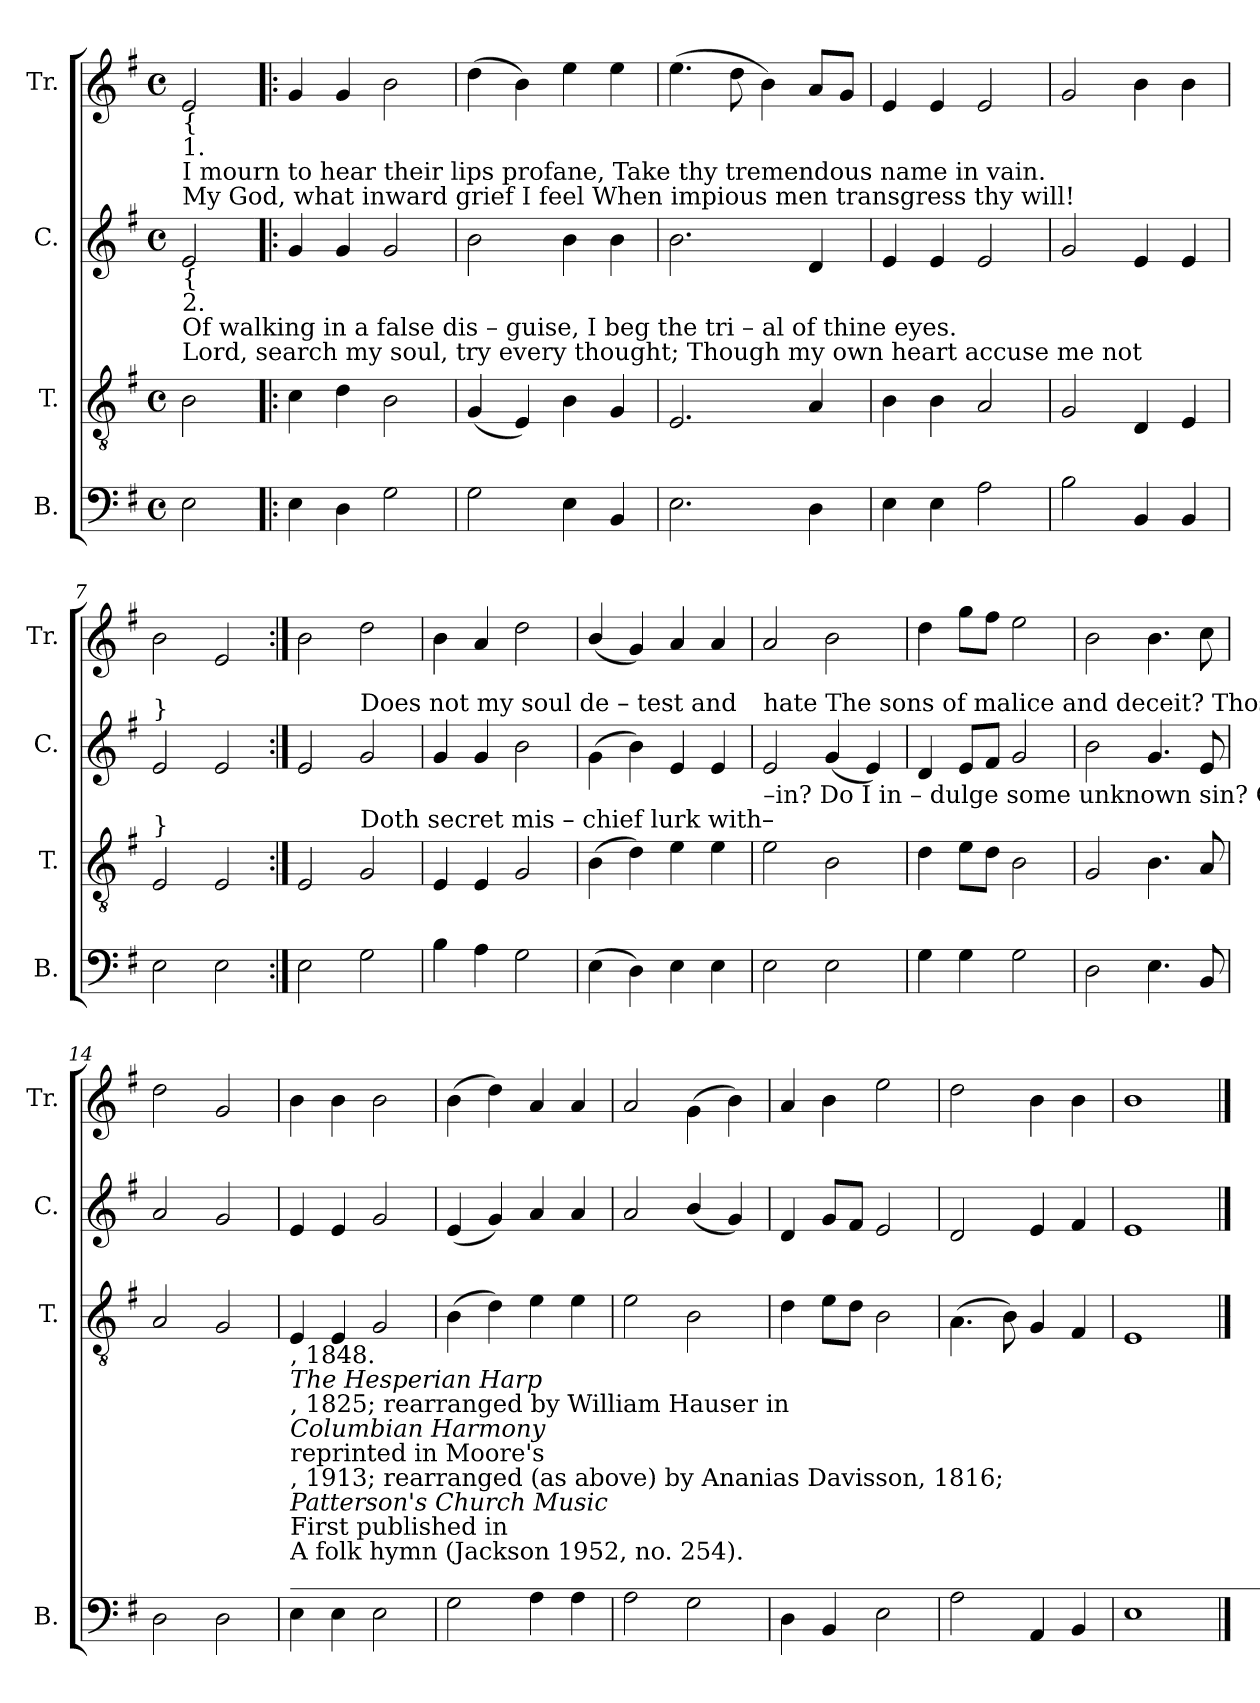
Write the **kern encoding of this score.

**kern	**kern	**kern	**kern
*part4	*part3	*part2	*part1
*staff4	*staff3	*staff2	*staff1
*I"B.	*I"T.	*I"C.	*I"Tr.
*I'B.	*I'T.	*I'C.	*I'Tr.
*clefF4	*clefGv2	*clefG2	*clefG2
*k[f#]	*k[f#]	*k[f#]	*k[f#]
*M4/4	*M4/4	*M4/4	*M4/4
*met(c)	*met(c)	*met(c)	*met(c)
*MM130	*MM130	*MM130	*MM130
=1	=1	=1	=1
!	!	!LO:TX:a:t=My  God, what inward grief I  feel         When impious men transgress thy will!	!
!	!	!LO:TX:a:t=I  mourn to hear their lips profane,         Take   thy  tremendous  name  in vain.	!
!	!	!LO:TX:a:t=1.	!
!	!	!LO:TX:a:t={	!
!	!LO:TX:a:t=Lord, search my soul, try every thought;  Though my own heart accuse me not	!	!
!	!LO:TX:a:t=Of   walking  in   a    false  dis  – guise,       I   beg  the  tri – al  of  thine eyes.	!	!
!	!LO:TX:a:t=2.	!	!
!	!LO:TX:a:t={	!	!
2E\	2B\	2e/	2e/
=2!|:	=2!|:	=2!|:	=2!|:
4E\	4c\	4g/	4g/
4D\	4d\	4g/	4g/
2G\	2B\	2g/	2b\
=3	=3	=3	=3
2G\	(<4G/	2b\	(>4dd\
.	4E/)	.	4b\)
4E\	4B\	4b\	4ee\
4BB/	4G/	4b\	4ee\
=4	=4	=4	=4
2.E\	2.E/	2.b\	(>4.ee\
.	.	.	8dd\
.	.	.	4b\)
4D\	4A/	4d/	8a/L
.	.	.	8g/J
=5	=5	=5	=5
4E\	4B\	4e/	4e/
4E\	4B\	4e/	4e/
2A\	2A/	2e/	2e/
=6	=6	=6	=6
2B\	2G/	2g/	2g/
4BB/	4D/	4e/	4b\
4BB/	4E/	4e/	4b\
=7	=7	=7	=7
!	!	!LO:TX:a:t=}	!
!	!LO:TX:a:t=}	!	!
2E\	2E/	2e/	2b\
2E\	2E/	2e/	2e/
=8:|!	=8:|!	=8:|!	=8:|!
2E\	2E/	2e/	2b\
!	!	!LO:TX:a:t=Does not my  soul      de    –     test   and	!
!	!LO:TX:a:t=Doth  secret    mis  –   chief      lurk  with–	!	!
2G\	2G/	2g/	2dd\
=9	=9	=9	=9
4B\	4E/	4g/	4b\
4A\	4E/	4g/	4a/
2G\	2G/	2b\	2dd\
=10	=10	=10	=10
(>4E\	(>4B\	(>4g\	(<4b/
4D\)	4d\)	4b\)	4g/)
4E\	4e\	4e/	4a/
4E\	4e\	4e/	4a/
!!LO:LB:g=z
=11	=11	=11	=11
!	!	!LO:TX:a:t=hate  The  sons   of      malice   and   deceit?  Those  that oppose thy laws and  thee,  I    count them  e   –  ne  –  mies  to   me.	!
!	!LO:TX:a:t=–in?   Do      I   in – dulge some unknown sin?  O  turn my feet when – e'er  I  stray,  And   lead  me  in     thy      perfect   way.	!	!
2E\	2e\	2e/	2a/
2E\	2B\	(<4g/	2b\
.	.	4e/)	.
=12	=12	=12	=12
4G\	4d\	4d/	4dd\
4G\	8e\L	8e/L	8gg\L
.	8d\J	8f#/J	8ff#\J
2G\	2B\	2g/	2ee\
=13	=13	=13	=13
2D\	2G/	2b\	2b\
4.E\	4.B\	4.g/	4.b\
8BB/	8A/	8e/	8cc\
=14	=14	=14	=14
2D\	2A/	2a/	2dd\
2D\	2G/	2g/	2g/
=15	=15	=15	=15
!LO:TX:a:t=______________________________________________________________________________________________	!	!	!
!LO:TX:a:t=A folk hymn (Jackson 1952, no. 254).	!	!	!
!LO:TX:a:t=First published in	!	!	!
!LO:TX:a:i:t=Patterson's Church Music	!	!	!
!LO:TX:a:t=, 1913; rearranged (as above) by Ananias Davisson, 1816;	!	!	!
!LO:TX:a:t=reprinted in Moore's	!	!	!
!LO:TX:a:i:t=Columbian Harmony	!	!	!
!LO:TX:a:t=, 1825; rearranged by William Hauser in	!	!	!
!LO:TX:a:i:t=The Hesperian Harp	!	!	!
!LO:TX:a:t=, 1848.	!	!	!
4E\	4E/	4e/	4b\
4E\	4E/	4e/	4b\
2E\	2G/	2g/	2b\
=16	=16	=16	=16
2G\	(>4B\	(<4e/	(>4b\
.	4d\)	4g/)	4dd\)
4A\	4e\	4a/	4a/
4A\	4e\	4a/	4a/
=17	=17	=17	=17
2A\	2e\	2a/	2a/
2G\	2B\	(<4b/	(>4g\
.	.	4g/)	4b\)
=18	=18	=18	=18
4D\	4d\	4d/	4a/
4BB/	8e\L	8g/L	4b\
.	8d\J	8f#/J	.
2E\	2B\	2e/	2ee\
=19	=19	=19	=19
2A\	(>4.A\	2d/	2dd\
.	8B\)	.	.
4AA/	4G/	4e/	4b\
4BB/	4F#/	4f#/	4b\
=20	=20	=20	=20
1E	1E	1e	1b
==	==	==	==
*-	*-	*-	*-
